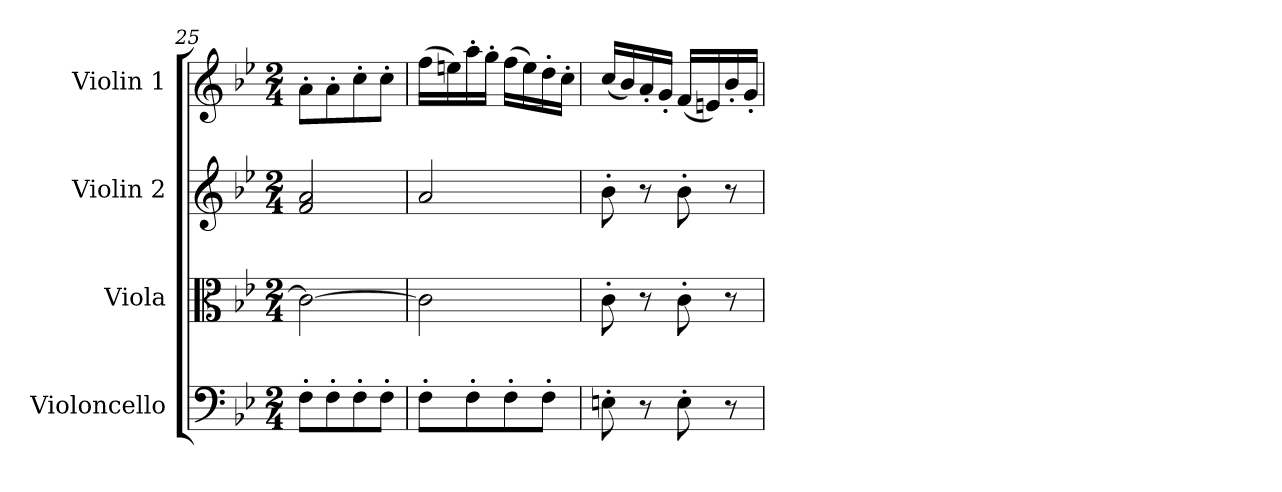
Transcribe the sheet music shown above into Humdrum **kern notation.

**kern	**kern	**kern	**kern
*part4	*part3	*part2	*part1
*staff4	*staff3	*staff2	*staff1
*I"Violoncello	*I"Viola	*I"Violin 2	*I"Violin 1
*I'Vc	*I'Vla	*I'Vln	*I'Vln
*clefF4	*clefC3	*clefG2	*clefG2
*k[b-e-]	*k[b-e-]	*k[b-e-]	*k[b-e-]
*M2/4	*M2/4	*M2/4	*M2/4
=25	=25	=25	=25
8F'\L	2c\_	2f/ 2a/	8a'\L
8F'\	.	.	8a'\
8F'\	.	.	8cc'\
8F'\J	.	.	8cc'\J
=26	=26	=26	=26
8F'\L	2c\]	2a/	(16ff\LL
.	.	.	16een\)
8F'\	.	.	16aa'\
.	.	.	16gg'\JJ
8F'\	.	.	(16ff\LL
.	.	.	16ee\)
8F'\J	.	.	16dd'\
.	.	.	16cc'\JJ
=27	=27	=27	=27
8En'\	8c'\	8b-'\	(16cc/LL
.	.	.	16b-/)
8r	8r	8r	16a'/
.	.	.	16g'/JJ
8E'\	8c'\	8b-'\	(16f/LL
.	.	.	16en/)
8r	8r	8r	16b-'/
.	.	.	16g'/JJ
=	=	=	=
*-	*-	*-	*-
